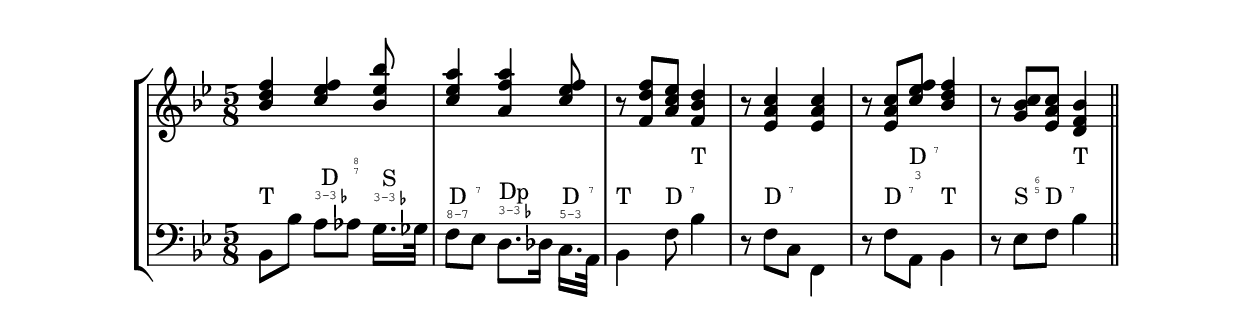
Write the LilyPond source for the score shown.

\version "2.18.2"
\header { tagline = "" }
% harmonyli.ly = library for creating musicological harmony analysis symbols

% Copyright 2019 Karsten Reincke

% Permission is hereby granted, free of charge, to any person obtaining a copy 
% of this software and associated documentation files (the "Software"), to deal 
% in the Software without restriction, including without limitation the rights 
% to use, copy, modify, merge, publish, distribute, sublicense, and/or sell 
% copies of the Software, and to permit persons to whom the Software is 
% furnished to do so, subject to the following conditions:

% The above copyright notice and this permission notice shall be included in 
% all copies or substantial portions of the Software.

% THE SOFTWARE IS PROVIDED "AS IS", WITHOUT WARRANTY OF ANY KIND, EXPRESS OR IMPLIED, 
% INCLUDING BUT NOT LIMITED TO THE WARRANTIES OF MERCHANTABILITY, FITNESS FOR A 
% PARTICULAR PURPOSE AND NONINFRINGEMENT. IN NO EVENT SHALL THE AUTHORS OR 
% COPYRIGHT HOLDERS BE LIABLE FOR ANY CLAIM, DAMAGES OR OTHER LIABILITY, WHETHER 
% IN AN ACTION OF CONTRACT, TORT OR OTHERWISE, ARISING FROM, OUT OF OR IN 
% CONNECTION WITH THE SOFTWARE OR THE USE OR OTHER DEALINGS IN THE SOFTWARE.

\version "2.18.2"

#(define BLNK " " )

% insert pure functional harmony analysis symbols like 
% T, S, D, Tp, Sp, Tg, and so on
#(define-markup-command 
  (hf layout props FS ) (markup?  )
  "insert a harmony analysis symbol + ( 0 bass & 0 descant specifier(s))"
  (interpret-markup layout props
    #{\markup 
      \line {
        \override #'(baseline-skip . 1.4) {
          \center-column{       
            \line{ #FS }
            \line{ \typewriter \fontsize #-5 \BLNK }
        } }  
        \super{
          \override #'(baseline-skip . 1.5) {
            \fontsize #-4 \typewriter
            \translate #'(-2 . 1)
            \column { \BLNK \BLNK \BLNK }
        } }      
      }       
    #}
  )
)

% insert the functional harmony analysis symbol added by 
% one on top number like:
% ------
% |  7 | 
% | D  |
% ------
#(define-markup-command 
  (hfOne layout props FS  Mid) (markup? markup? )
  "insert a harmony analysis symbol + ( 0 bass & 1 descant specifier(s))"
  (interpret-markup layout props
    #{\markup 
       \line {
        \override #'(baseline-skip . 1.4) {
          \center-column{       
            \line{ #FS }
            \line{ \typewriter \fontsize #-5 \BLNK }
        } }  
        \super{
          \override #'(baseline-skip . 1.5) {
            \fontsize #-4 \typewriter
            \translate #'(-2 . 1)
            \column { \BLNK #Mid \BLNK }
        } }      
      }       
    #}
  )
)

% insert the functional harmony analysis symbol added by 
% two on top numbers like:
% ------
% |  9 |
% |  7 | 
% | D  |
% ------
#(define-markup-command 
  (hfTwo layout props FS Mid Top) (markup? markup? markup? )
  "insert a harmony analysis symbol + ( 0 bass & 2 descant specifier(s))"
  (interpret-markup layout props
    #{\markup 
       \line {
        \override #'(baseline-skip . 1.4) {
          \center-column{       
            \line{ #FS }
            \line{ \typewriter \fontsize #-5 \BLNK }
        } }  
        \super{
          \override #'(baseline-skip . 1.5) {
            \fontsize #-4 \typewriter
            \translate #'(-2 . 1)
            \column { #Top #Mid \BLNK }
        } }      
      }       
    #}
  )
)

% insert the functional harmony analysis symbol added by 
% three on top numbers like:
% ------
% |  9 |
% |  7 |
% |  5 | 
% | D  |
% -------
#(define-markup-command 
  (hfTri layout props FS Bot Mid Top) (markup? markup? markup? markup? )
  "insert a harmony analysis symbol + ( 0 bass & 3 descant specifier(s))"
  (interpret-markup layout props
    #{\markup 
      \line {
        \override #'(baseline-skip . 1.4) {
          \center-column{       
            \line{ #FS }
            \line{ \typewriter \fontsize #-5 \BLNK }
        } }  
        \super{
          \override #'(baseline-skip . 1.5) {
            \fontsize #-4 \typewriter
            \translate #'(-2 . 1)
            \column { #Top #Mid #Bot }
        } }      
      }       
    #}
  )
)

% insert the functional harmony analysis symbol added by 
% a bass specification like 
% ----- 
% | D |
% | 3 |
% -----

#(define-markup-command 
  (hfi layout props FS Sub) (markup? markup?  )
  "insert a harmony analysis symbol + ( 1 bass &  0 descant specifier(s))"
  (interpret-markup layout props
    #{\markup 
      \line {
        \override #'(baseline-skip . 1.4) {
          \center-column{       
            \line{ #FS }
            \line{ \typewriter \fontsize #-5 #Sub }
        } }  
        \super{
          \override #'(baseline-skip . 1.5) {
            \fontsize #-4 \typewriter
            \translate #'(-2 . 1)
            \column { \BLNK \BLNK \BLNK }
        } }      
      }       
    #}
  )
)

% insert the functional harmony analysis symbol added by 
% a bass specification and one top number like:
% ------
% |  7 | 
% | D  |
% | 3  |
% ------
#(define-markup-command 
  (hfiOne layout props FS Sub Mid) (markup? markup? markup? )
  "insert a harmony analysis symbol + ( 1 bass &  1 descant specifier(s))"
  (interpret-markup layout props
    #{\markup 
       \line {
        \override #'(baseline-skip . 1.4) {
          \center-column{       
            \line{ #FS }
            \line{ \typewriter \fontsize #-5 #Sub }
        } }  
        \super{
          \override #'(baseline-skip . 1.5) {
            \fontsize #-4 \typewriter
            \translate #'(-2 . 1)
            \column { \BLNK #Mid \BLNK }
        } }      
      }       
    #}
  )
)

% insert the functional harmony analysis symbol added by 
% a bass specification and two top numbers like:
% ------
% |  9 |
% |  7 | 
% | D  |
% | 3  |
% ------
#(define-markup-command 
  (hfiTwo layout props FS Sub Mid Top) (markup? markup? markup? markup? )
  "insert a harmony analysis symbol + ( 1 bass &  2 descant specifier(s))"
  (interpret-markup layout props
    #{\markup 
       \line {
        \override #'(baseline-skip . 1.4) {
          \center-column{       
            \line{ #FS }
            \line{\typewriter \fontsize #-5 #Sub }
        } }  
        \super{
           \override #'(baseline-skip . 1.5) {
            \fontsize #-4 \typewriter
            \translate #'(-2 . 1)
            \column { #Top #Mid \BLNK }
        } }      
      }       
    #}
  )
)

% insert the functional harmony analysis symbol added by 
% a bass specification and three top numbers like:
% ------
% |  9 |
% |  7 |
% |  5 | 
% | D  |
% | 3  |
% ------

#(define-markup-command 
  (hfiTri layout props FS Sub Bot Mid Top) (markup? markup? markup? markup? markup? )
  "insert a harmony analysis symbol + ( 1 bass &  3 descant specifier(s))"
  (interpret-markup layout props
    #{\markup 
      \line {
        \override #'(baseline-skip . 1.4) {
          \center-column{       
            \line{ #FS }
            \line{ \typewriter \fontsize #-5 #Sub }
        } }  
        \super{
           \override #'(baseline-skip . 1.5) {
            \fontsize #-4 \typewriter
            \translate #'(-2 . 1)
            \column { #Top #Mid #Bot }
        } }      
      }       
    #}
  )
) 

\score {
  \new StaffGroup {
    \time 5/8
    <<
      \new Staff {
        \relative c'' {
          \clef "treble"
          \key bes \major  
          \stemUp
          < bes d  f >4 < c  es f >4 < bes es bes'>8 |
          < c   es a >4 < a  f' a>4 < c   es f   >8 |         
          r8 < f, d' f >8 < a  c  es >8 < f bes d>4 |
          r8 < es a  c >4 < es a  c  >4|
          r8 < es a  c >8 < c' es f  >8 < bes d f >4 |
          r8  < g bes c >8 < es a c >8 <d f bes>4
        }   
      }
      \new Staff {
        \relative c { 
          \clef "bass"
          \key bes \major  
          \stemDown
            bes8[ ^\markup { \hf T } bes']
            a[    ^\markup { \hfiTwo D \line{"3-3"\flat} "7" "8" } as] 
            g16.[ ^\markup { \hfi S \line{"3-3"\flat}  } ges32] |
            f8[   ^\markup { \hfiOne D \line{"8-7"} "7" } es] 
            d8.[  ^\markup { \hfi Dp \line{"3-3"\flat}  } des16] 
            c16.[ ^\markup { \hfiOne D \line{"5-3"} "7" } a32] | 
            bes4  ^\markup { \hf T } f'8 ^\markup { \hfOne D "7" } bes4 ^\markup { \hf T } |
            r8 f8 ^\markup { \hfOne D "7" } c f,4  | 
            r8 f' ^\markup { \hfOne D "7" } a,8 ^\markup { \hfiOne D \line{"3"} "7" } bes4 ^\markup { \hf T } | 
            r8  es8 ^\markup { \hfTwo S "5" "6" } f ^\markup { \hfOne D "7" } bes4 ^\markup { \hf T }
          \bar "||"
        }   
      }
    >>
  }
}

